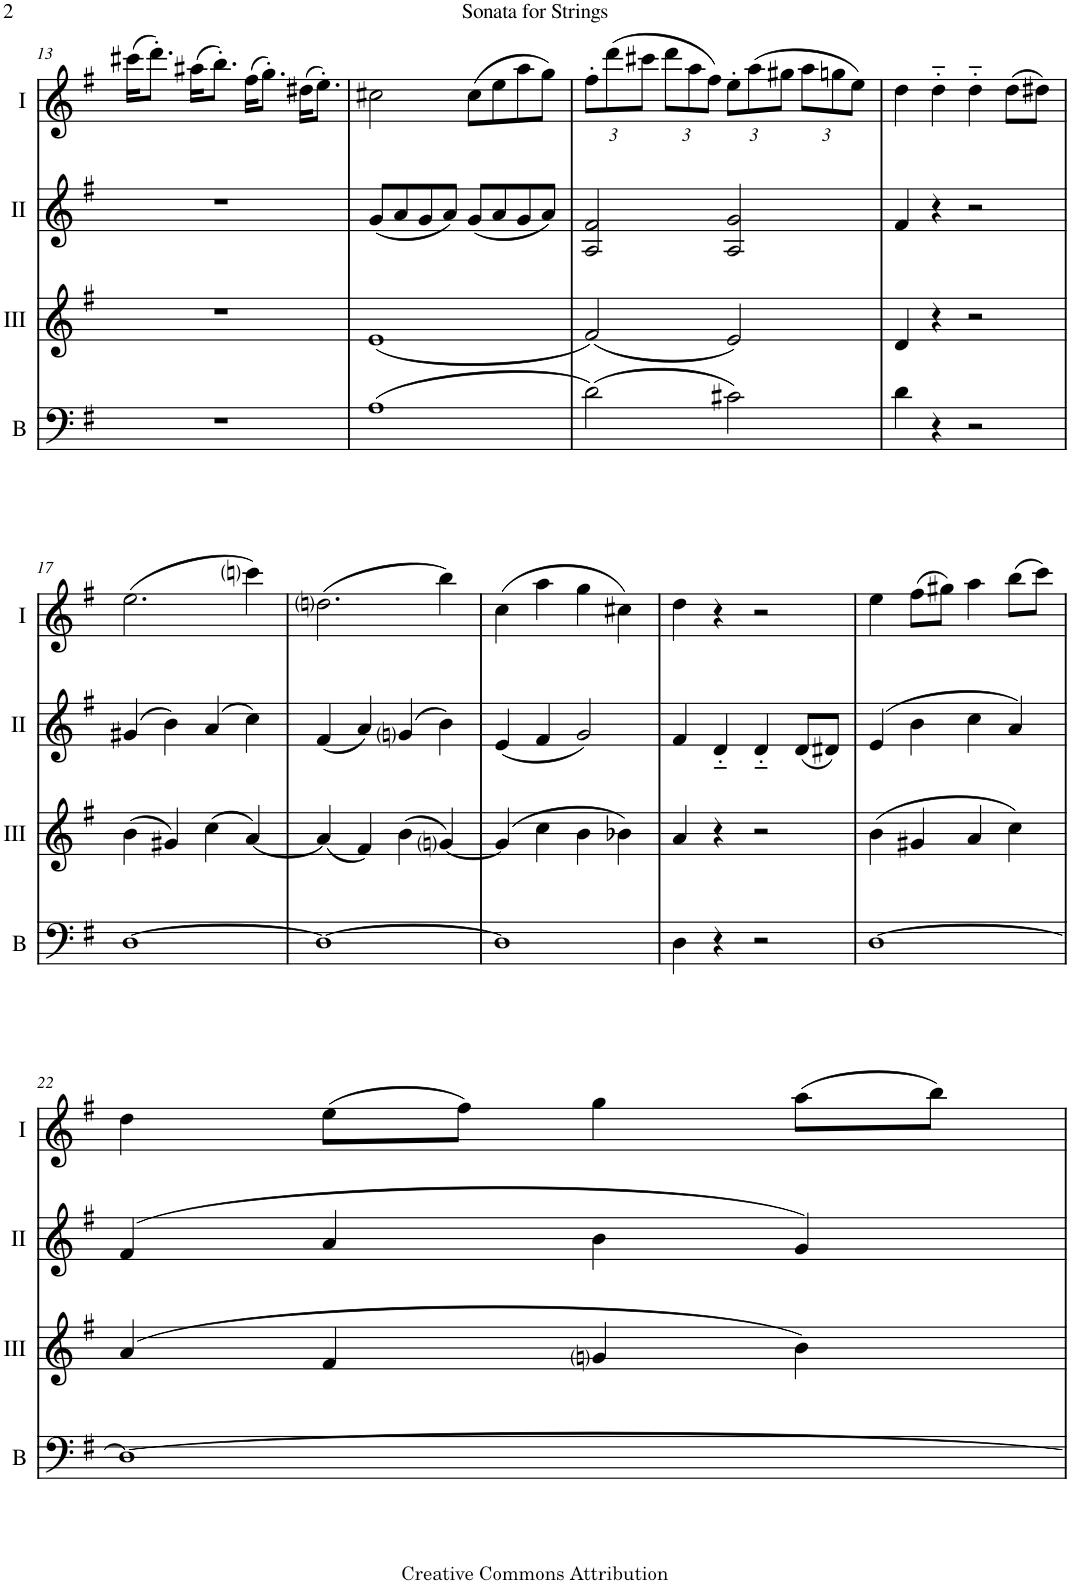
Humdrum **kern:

**kern	**kern	**kern	**kern
*part4	*part3	*part2	*part1
*staff4	*staff3	*staff2	*staff1
*I"Bass	*I"Acc. 3	*I"Acc. 2	*I"Acc. 1
*I'B	*	*	*
!!LO:PB:g=z
*clefF4	*clefG2	*clefG2	*clefG2
*Trd7c12	*Trd7c12	*	*
*k[f#]	*k[f#]	*k[f#]	*k[f#]
*M4/4	*M4/4	*M4/4	*M4/4
*met(c)	*met(c)	*met(c)	*met(c)
=13	=13	=13	=13
1r	1r	1r	(16ccc#X\KL
.	.	.	8.ddd'\J)
.	.	.	(16aa#X\KL
.	.	.	8.bb'\J)
.	.	.	(16ff#\KL
.	.	.	8.gg'\J)
.	.	.	(16dd#X\KL
.	.	.	8.ee'\J)
=14	=14	=14	=14
(1A	(1e	(8g/L	2cc#X\
.	.	8a/	.
.	.	8g/	.
.	.	8a/J)	.
.	.	(8g/L	(8cc#\L
.	.	8a/	8ee\
.	.	8g/	8aa\
.	.	8a/J)	8gg\J)
=15	=15	=15	=15
*	*	*	*Xbrackettup
(2d\)	(2f#/)	2A/ 2f#/	12ff#'\L
.	.	.	(12ddd\
.	.	.	12ccc#X\J
.	.	.	12ddd\L
.	.	.	12aa\
.	.	.	12ff#\J)
2c#X\)	2e/)	2A/ 2g/	12ee'\L
.	.	.	(12aa\
.	.	.	12gg#X\J
.	.	.	12aa\L
.	.	.	12ggn\
.	.	.	12ee\J)
=16	=16	=16	=16
4d\	4d/	4f#/	4dd\
4r	4r	4r	4dd'~\
2r	2r	2r	4dd'~\
.	.	.	(8dd\L
.	.	.	8dd#X\J)
!!LO:LB:g=z
=17	=17	=17	=17
[1D	(4b\	(4g#X/	(2.ee\
.	4g#X/)	4b\)	.
.	(4cc\	(4a/	.
.	[4a/)	4cc\)	4cccni\)
=18	=18	=18	=18
1D_	(4a/]	(4f#/	(2.ddni\
.	4f#/)	4a/)	.
.	(4b\	(4gni/	.
.	[4gni/)	4b\)	4bb\)
=19	=19	=19	=19
1D]	(4g/]	(4e/	(4cc\
.	4cc\	4f#/	4aa\
.	4b\	2g/)	4gg\
.	4b-X\)	.	4cc#X\)
=20	=20	=20	=20
4D\	4a/	4f#/	4dd\
4r	4r	4d'~/	4r
2r	2r	4d'~/	2r
.	.	(8d/L	.
.	.	8d#X/J)	.
=21	=21	=21	=21
[1D	(4b\	(4e/	4ee\
.	4g#X/	4b\	(8ff#\L
.	.	.	8gg#X\J)
.	4a/	4cc\	4aa\
.	4cc\)	4a/)	(8bb\L
.	.	.	8ccc\J)
!!LO:LB:g=z
=22	=22	=22	=22
1D_	(4a/	(4f#/	4dd\
.	4f#/	4a/	(8ee\L
.	.	.	8ff#\J)
.	4gni/	4b\	4gg\
.	4b\)	4g/)	(8aa\L
.	.	.	8bb\J)
=	=	=	=
*-	*-	*-	*-
